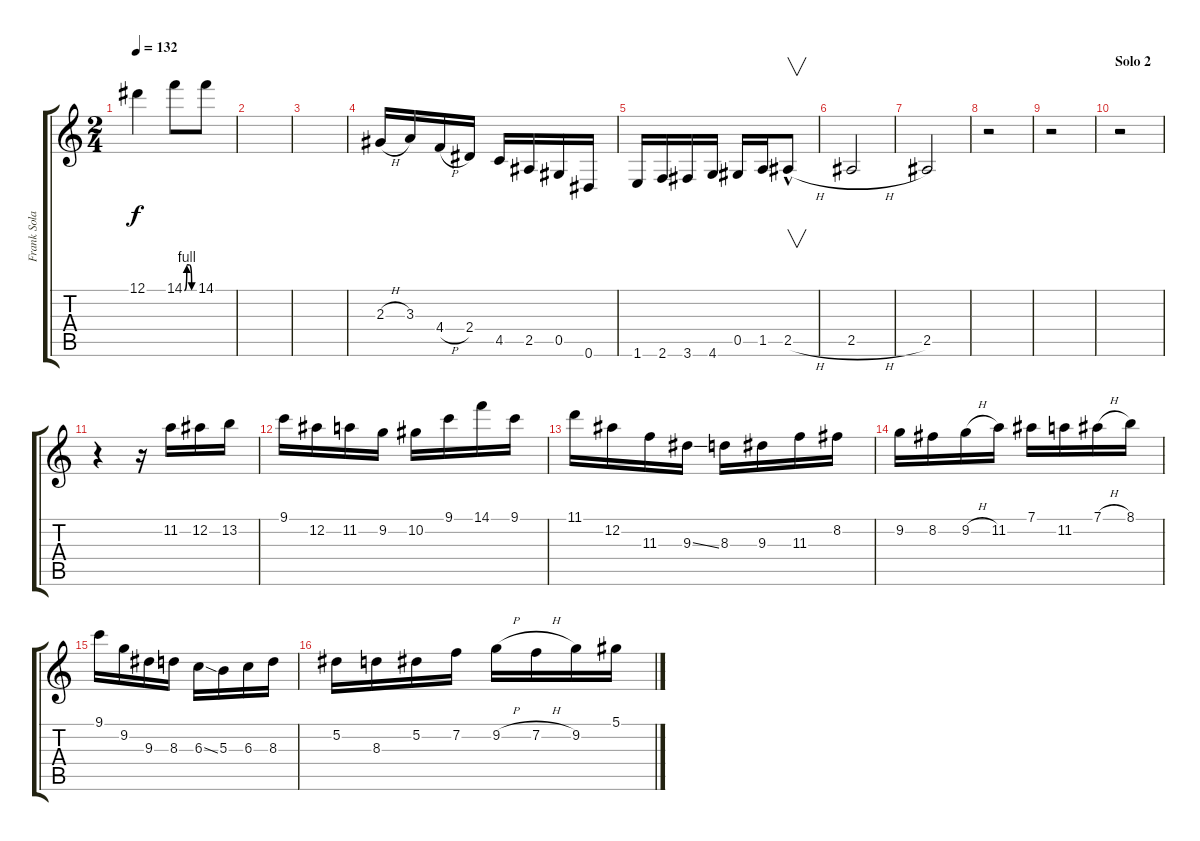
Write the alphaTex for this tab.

\track ("Frank Solari" "Frank Sola") {instrument overdrivenguitar}
\staff {score tabs}
\tuning (Eb4 Bb3 Gb3 Db3 Ab2 Eb2) {hide}
\ts (2 4)
\tempo 132
\clef g2
\ks c
12.1.4{dy f} 14.1{be (custom 0 0 15 4 30 4 45 0 60 0)}.8 14.1.8 |
|
|
2.3{h}.16 3.3.16 4.4{h}.16 2.4.16 4.5.16 2.5.16 0.5.16 0.6.16 |
1.6.16 2.6.16 3.6.16 4.6.16 0.5.16 1.5.16 2.5{h hac}.8{v} |
2.5{h}.2 |
2.5.2 |
r.2 |
r.2 |
\section ("" "Solo 2")
r.2 |
r.4 r.16 11.2.16 12.2.16 13.2.16 |
9.1.16 12.2.16 11.2.16 9.2.16 10.2.16 9.1.16 14.1.16 9.1.16 |
11.1.16 12.2.16 11.3.16 9.3{ss}.16 8.3.16 9.3.16 11.3.16 8.2.16 |
9.2.16 8.2.16 9.2{h}.16 11.2.16 7.1.16 11.2.16 7.1{h}.16 8.1.16 |
9.1.16 9.2.16 9.3.16 8.3.16 6.3{ss}.16 5.3.16 6.3.16 8.3.16 |
5.2.16 8.3.16 5.2.16 7.2.16 9.2{h}.16 7.2{h}.16 9.2.16 5.1.16
